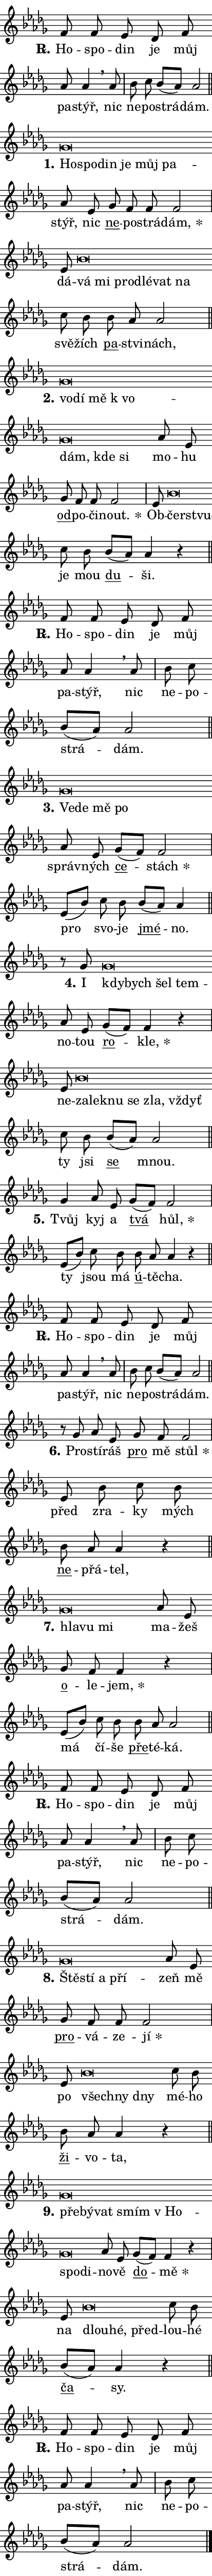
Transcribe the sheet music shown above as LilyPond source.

\version "2.22.1"
\header { tagline = "" }
\paper {
  indent = 0\cm
  top-margin = 0\cm
  right-margin = 0\cm
  bottom-margin = 0\cm
  left-margin = 0\cm
  paper-width = 7\cm
  page-breaking = #ly:one-page-breaking
  system-system-spacing.basic-distance = #11
  score-system-spacing.basic-distance = #11
  ragged-last = ##f
}


%% Author: Thomas Morley
%% https://lists.gnu.org/archive/html/lilypond-user/2020-05/msg00002.html
#(define (line-position grob)
"Returns position of @var[grob} in current system:
   @code{'start}, if at first time-step
   @code{'end}, if at last time-step
   @code{'middle} otherwise
"
  (let* ((col (ly:item-get-column grob))
         (ln (ly:grob-object col 'left-neighbor))
         (rn (ly:grob-object col 'right-neighbor))
         (col-to-check-left (if (ly:grob? ln) ln col))
         (col-to-check-right (if (ly:grob? rn) rn col))
         (break-dir-left
           (and
             (ly:grob-property col-to-check-left 'non-musical #f)
             (ly:item-break-dir col-to-check-left)))
         (break-dir-right
           (and
             (ly:grob-property col-to-check-right 'non-musical #f)
             (ly:item-break-dir col-to-check-right))))
        (cond ((eqv? 1 break-dir-left) 'start)
              ((eqv? -1 break-dir-right) 'end)
              (else 'middle))))

#(define (tranparent-at-line-position vctor)
  (lambda (grob)
  "Relying on @code{line-position} select the relevant enry from @var{vctor}.
Used to determine transparency,"
    (case (line-position grob)
      ((end) (not (vector-ref vctor 0)))
      ((middle) (not (vector-ref vctor 1)))
      ((start) (not (vector-ref vctor 2))))))

noteHeadBreakVisibility =
#(define-music-function (break-visibility)(vector?)
"Makes @code{NoteHead}s transparent relying on @var{break-visibility}"
#{
  \override NoteHead.transparent =
    #(tranparent-at-line-position break-visibility)
#})

#(define delete-ledgers-for-transparent-note-heads
  (lambda (grob)
    "Reads whether a @code{NoteHead} is transparent.
If so this @code{NoteHead} is removed from @code{'note-heads} from
@var{grob}, which is supposed to be @code{LedgerLineSpanner}.
As a result ledgers are not printed for this @code{NoteHead}"
    (let* ((nhds-array (ly:grob-object grob 'note-heads))
           (nhds-list
             (if (ly:grob-array? nhds-array)
                 (ly:grob-array->list nhds-array)
                 '()))
           ;; Relies on the transparent-property being done before
           ;; Staff.LedgerLineSpanner.after-line-breaking is executed.
           ;; This is fragile ...
           (to-keep
             (remove
               (lambda (nhd)
                 (ly:grob-property nhd 'transparent #f))
               nhds-list)))
      ;; TODO find a better method to iterate over grob-arrays, similiar
      ;; to filter/remove etc for lists
      ;; For now rebuilt from scratch
      (set! (ly:grob-object grob 'note-heads)  '())
      (for-each
        (lambda (nhd)
          (ly:pointer-group-interface::add-grob grob 'note-heads nhd))
        to-keep))))

hideNotes = {
  \noteHeadBreakVisibility #begin-of-line-visible
}
unHideNotes = {
  \noteHeadBreakVisibility #all-visible
}

% work-around for resetting accidentals
% https://lilypond.org/doc/v2.23/Documentation/notation/displaying-rhythms#unmetered-music
cadenzaMeasure = {
  \cadenzaOff
  \partial 1024 s1024
  \cadenzaOn
}

#(define-markup-command (accent layout props text) (markup?)
  "Underline accented syllable"
  (interpret-markup layout props
    #{\markup \override #'(offset . 4.3) \underline { #text }#}))

responsum = \markup \concat {
  "R" \hspace #-1.05 \path #0.1 #'((moveto 0 0.07) (lineto 0.9 0.8)) \hspace #0.05 "."
}

\layout {
    \context {
        \Staff
        \remove "Time_signature_engraver"
        \override LedgerLineSpanner.after-line-breaking = #delete-ledgers-for-transparent-note-heads
    }
    \context {
        \Voice {
            \override NoteHead.output-attributes = #'((class . "notehead"))
            \override Hairpin.height = #0.55
        }
    }
    \context {
        \Lyrics {
            \override StanzaNumber.output-attributes = #'((class . "stanzanumber"))
            \override LyricSpace.minimum-distance = #0.9
            \override LyricText.font-name = #"TeX Gyre Schola"
            \override LyricText.font-size = 1
            \override StanzaNumber.font-name = #"TeX Gyre Schola Bold"
            \override StanzaNumber.font-size = 1
        }
    }
}

% magnetic-lyrics.ily
%
%   written by
%     Jean Abou Samra <jean@abou-samra.fr>
%     Werner Lemberg <wl@gnu.org>
%
%   adapted by
%     Jiri Hon <jiri.hon@gmail.com>
%
% Version 2022-Apr-15

% https://www.mail-archive.com/lilypond-user@gnu.org/msg149350.html

#(define (Left_hyphen_pointer_engraver context)
   "Collect syllable-hyphen-syllable occurrences in lyrics and store
them in properties.  This engraver only looks to the left.  For
example, if the lyrics input is @code{foo -- bar}, it does the
following.

@itemize @bullet
@item
Set the @code{text} property of the @code{LyricHyphen} grob between
@q{foo} and @q{bar} to @code{foo}.

@item
Set the @code{left-hyphen} property of the @code{LyricText} grob with
text @q{foo} to the @code{LyricHyphen} grob between @q{foo} and
@q{bar}.
@end itemize

Use this auxiliary engraver in combination with the
@code{lyric-@/text::@/apply-@/magnetic-@/offset!} hook."
   (let ((hyphen #f)
         (text #f))
     (make-engraver
      (acknowledgers
       ((lyric-syllable-interface engraver grob source-engraver)
        (set! text grob)))
      (end-acknowledgers
       ((lyric-hyphen-interface engraver grob source-engraver)
        ;(when (not (grob::has-interface grob 'lyric-space-interface))
          (set! hyphen grob)));)
      ((stop-translation-timestep engraver)
       (when (and text hyphen)
         (ly:grob-set-object! text 'left-hyphen hyphen))
       (set! text #f)
       (set! hyphen #f)))))

#(define (lyric-text::apply-magnetic-offset! grob)
   "If the space between two syllables is less than the value in
property @code{LyricText@/.details@/.squash-threshold}, move the right
syllable to the left so that it gets concatenated with the left
syllable.

Use this function as a hook for
@code{LyricText@/.after-@/line-@/breaking} if the
@code{Left_@/hyphen_@/pointer_@/engraver} is active."
   (let ((hyphen (ly:grob-object grob 'left-hyphen #f)))
     (when hyphen
       (let ((left-text (ly:spanner-bound hyphen LEFT)))
         (when (grob::has-interface left-text 'lyric-syllable-interface)
           (let* ((common (ly:grob-common-refpoint grob left-text X))
                  (this-x-ext (ly:grob-extent grob common X))
                  (left-x-ext
                   (begin
                     ;; Trigger magnetism for left-text.
                     (ly:grob-property left-text 'after-line-breaking)
                     (ly:grob-extent left-text common X)))
                  ;; `delta` is the gap width between two syllables.
                  (delta (- (interval-start this-x-ext)
                            (interval-end left-x-ext)))
                  (details (ly:grob-property grob 'details))
                  (threshold (assoc-get 'squash-threshold details 0.2)))
             (when (< delta threshold)
               (let* (;; We have to manipulate the input text so that
                      ;; ligatures crossing syllable boundaries are not
                      ;; disabled.  For languages based on the Latin
                      ;; script this is essentially a beautification.
                      ;; However, for non-Western scripts it can be a
                      ;; necessity.
                      (lt (ly:grob-property left-text 'text))
                      (rt (ly:grob-property grob 'text))
                      (is-space (grob::has-interface hyphen 'lyric-space-interface))
                      (space (if is-space " " ""))
                      (space-markup (grob-interpret-markup grob " "))
                      (space-size (interval-length (ly:stencil-extent space-markup X)))
                      (extra-delta (if is-space space-size 0))
                      ;; Append new syllable.
                      (ltrt-space (if (and (string? lt) (string? rt))
                                (string-append lt space rt)
                                (make-concat-markup (list lt space rt))))
                      ;; Right-align `ltrt` to the right side.
                      (ltrt-space-markup (grob-interpret-markup
                               grob
                               (make-translate-markup
                                (cons (interval-length this-x-ext) 0)
                                (make-right-align-markup ltrt-space)))))
                 (begin
                   ;; Don't print `left-text`.
                   (ly:grob-set-property! left-text 'stencil #f)
                   ;; Set text and stencil (which holds all collected
                   ;; syllables so far) and shift it to the left.
                   (ly:grob-set-property! grob 'text ltrt-space)
                   (ly:grob-set-property! grob 'stencil ltrt-space-markup)
                   (ly:grob-translate-axis! grob (- (- delta extra-delta)) X))))))))))


#(define (lyric-hyphen::displace-bounds-first grob)
   ;; Make very sure this callback isn't triggered too early.
   (let ((left (ly:spanner-bound grob LEFT))
         (right (ly:spanner-bound grob RIGHT)))
     (ly:grob-property left 'after-line-breaking)
     (ly:grob-property right 'after-line-breaking)
     (ly:lyric-hyphen::print grob)))

squashThreshold = #0.4

\layout {
  \context {
    \Lyrics
    \consists #Left_hyphen_pointer_engraver
    \override LyricText.after-line-breaking =
      #lyric-text::apply-magnetic-offset!
    \override LyricHyphen.stencil = #lyric-hyphen::displace-bounds-first
    \override LyricText.details.squash-threshold = \squashThreshold
    \override LyricHyphen.minimum-distance = 0
    \override LyricHyphen.minimum-length = \squashThreshold
  }
}

squash = \override LyricText.details.squash-threshold = 9999
unSquash = \override LyricText.details.squash-threshold = \squashThreshold

left = \override LyricText.self-alignment-X = #LEFT
unLeft = \revert LyricText.self-alignment-X

starOffset = #(lambda (grob) 
                (let ((x_offset (ly:self-alignment-interface::aligned-on-x-parent grob)))
                  (if (= x_offset 0) 0 (+ x_offset 1.2))))

star = #(define-music-function (syllable)(string?)
"Append star separator at the end of a syllable"
#{
  \once \override LyricText.X-offset = #starOffset
  \lyricmode { \markup {
    #syllable
    \override #'((font-name . "TeX Gyre Schola Bold")) \hspace #0.2 \lower #0.65 \larger "*"
  } }
#})

starAccent = #(define-music-function (syllable)(string?)
"Append star separator at the end of a syllable and make accent"
#{
  \once \override LyricText.X-offset = #starOffset
  \lyricmode { \markup {
    \accent #syllable
    \override #'((font-name . "TeX Gyre Schola Bold")) \hspace #0.2 \lower #0.65 \larger "*"
  } }
#})

breath = #(define-music-function (syllable)(string?)
"Append breathing indicator at the end of a syllable"
#{
  \lyricmode { \markup { #syllable "+" } }
#})

optionalBreath = #(define-music-function (syllable)(string?)
"Append optional breathing indicator at the end of a syllable"
#{
  \lyricmode { \markup { #syllable "(+)" } }
#})


\score {
    <<
        \new Voice = "melody" { \cadenzaOn \key des \major \relative { f'8 f es \bar "" des f \bar "" as as4 \breathe as8 \cadenzaMeasure \bar "|" bes c \bar "" bes[( as)] as2 \cadenzaMeasure \bar "||" \break }
\relative { ges'\breve*1/16 \hideNotes \breve*1/16 \bar "" \breve*1/16 \bar "" \breve*1/16 \bar "" \breve*1/16 \breve*1/16 \bar "" \unHideNotes as8 es \bar "" ges f f f2 \cadenzaMeasure \bar "|" es8 bes'\breve*1/16 \hideNotes \breve*1/16 \bar "" \breve*1/16 \bar "" \breve*1/16 \bar "" \breve*1/16 \breve*1/16 \bar "" \unHideNotes c8 bes \bar "" bes as as2 \cadenzaMeasure \bar "||" \break }
\relative { ges'\breve*1/16 \hideNotes \breve*1/16 \bar "" \breve*1/16 \bar "" \breve*1/16 \bar "" \breve*1/16 \bar "" \breve*1/16 \breve*1/16 \bar "" \unHideNotes as8 es \bar "" ges f f f2 \cadenzaMeasure \bar "|" es8 bes'\breve*1/16 \hideNotes \breve*1/16 \bar "" \unHideNotes c8 bes \bar "" bes[( as)] as4 r \cadenzaMeasure \bar "||" \break }
\relative { f'8 f es \bar "" des f \bar "" as as4 \breathe as8 \cadenzaMeasure \bar "|" bes c \bar "" bes[( as)] as2 \cadenzaMeasure \bar "||" \break }
\relative { ges'\breve*1/16 \hideNotes \breve*1/16 \bar "" \breve*1/16 \breve*1/16 \bar "" \unHideNotes as8 es \bar "" ges[( f)] f2 \cadenzaMeasure \bar "|" es8[( bes')] c8 bes \bar "" bes[( as)] as4 \cadenzaMeasure \bar "||" \break }
\relative { r8 ges' ges\breve*1/16 \hideNotes \breve*1/16 \bar "" \breve*1/16 \breve*1/16 \bar "" \unHideNotes as8 es \bar "" ges[( f)] f4 r \cadenzaMeasure \bar "|" es8 bes'\breve*1/16 \hideNotes \breve*1/16 \bar "" \breve*1/16 \bar "" \breve*1/16 \bar "" \breve*1/16 \breve*1/16 \bar "" \unHideNotes c8 bes \bar "" bes[( as)] as2 \cadenzaMeasure \bar "||" \break }
\relative { ges'4 as8 es \bar "" ges[( f)] f2 \cadenzaMeasure \bar "|" es8[( bes')] c8 bes \bar "" bes as as4 r \cadenzaMeasure \bar "||" \break }
\relative { f'8 f es \bar "" des f \bar "" as as4 \breathe as8 \cadenzaMeasure \bar "|" bes c \bar "" bes[( as)] as2 \cadenzaMeasure \bar "||" \break }
\relative { r8 ges' as8 es \bar "" ges f f2 \cadenzaMeasure \bar "|" es8 bes' c8 bes \bar "" bes as as4 r \cadenzaMeasure \bar "||" \break }
\relative { ges'\breve*1/16 \hideNotes \breve*1/16 \breve*1/16 \bar "" \unHideNotes as8 es \bar "" ges f f4 r \cadenzaMeasure \bar "|" es8[( bes')] c8 bes \bar "" bes as as2 \cadenzaMeasure \bar "||" \break }
\relative { f'8 f es \bar "" des f \bar "" as as4 \breathe as8 \cadenzaMeasure \bar "|" bes c \bar "" bes[( as)] as2 \cadenzaMeasure \bar "||" \break }
\relative { ges'\breve*1/16 \hideNotes \breve*1/16 \bar "" \breve*1/16 \breve*1/16 \bar "" \unHideNotes as8 es \bar "" ges f f f2 \cadenzaMeasure \bar "|" es8 bes'\breve*1/16 \hideNotes \breve*1/16 \breve*1/16 \bar "" \unHideNotes c8 bes \bar "" bes as as4 r \cadenzaMeasure \bar "||" \break }
\relative { ges'\breve*1/16 \hideNotes \breve*1/16 \bar "" \breve*1/16 \bar "" \breve*1/16 \bar "" \breve*1/16 \bar "" \breve*1/16 \breve*1/16 \bar "" \unHideNotes as8 es \bar "" ges[( f)] f4 r \cadenzaMeasure \bar "|" es8 bes'\breve*1/16 \hideNotes \breve*1/16 \breve*1/16 \bar "" \unHideNotes c8 bes \bar "" bes[( as)] as4 r \cadenzaMeasure \bar "||" \break }
\relative { f'8 f es \bar "" des f \bar "" as as4 \breathe as8 \cadenzaMeasure \bar "|" bes c \bar "" bes[( as)] as2 \cadenzaMeasure \bar "||" \break } \bar "|." }
        \new Lyrics \lyricsto "melody" { \lyricmode { \set stanza = \responsum
Ho -- spo -- din je můj pa -- stýř, nic ne -- po -- strá -- dám.
\set stanza = "1."
\left Ho -- \squash spo -- din je můj pa -- \unLeft \unSquash stýř, nic \markup \accent ne -- po -- strá -- \star dám, dá -- \left vá \squash mi prod -- lé -- vat na \unLeft \unSquash svě -- žích \markup \accent pa -- stvi -- nách,
\set stanza = "2."
\left vo -- \squash dí mě "k vo" -- dám, kde si \unLeft \unSquash mo -- hu \markup \accent od -- po -- či -- \star nout. Ob -- \left čer -- \squash stvu -- \unLeft \unSquash je mou \markup \accent du -- ši.
\set stanza = \responsum
Ho -- spo -- din je můj pa -- stýř, nic ne -- po -- strá -- dám.
\set stanza = "3."
\left Ve -- \squash de mě po \unLeft \unSquash správ -- ných \markup \accent ce -- \star stách pro svo -- je \markup \accent jmé -- no.
\set stanza = "4."
I \left kdy -- \squash bych šel tem -- \unLeft \unSquash no -- tou \markup \accent ro -- \star kle, ne -- \left za -- \squash lek -- nu se zla, vždyť \unLeft \unSquash ty jsi \markup \accent se mnou.
\set stanza = "5."
Tvůj kyj a \markup \accent tvá \star hůl, ty jsou má \markup \accent ú -- tě -- cha.
\set stanza = \responsum
Ho -- spo -- din je můj pa -- stýř, nic ne -- po -- strá -- dám.
\set stanza = "6."
Pro -- stí -- ráš \markup \accent pro mě \star stůl před zra -- ky mých \markup \accent ne -- přá -- tel,
\set stanza = "7."
\left hla -- \squash vu mi \unLeft \unSquash ma -- žeš \markup \accent o -- le -- \star jem, má čí -- še \markup \accent pře -- té -- ká.
\set stanza = \responsum
Ho -- spo -- din je můj pa -- stýř, nic ne -- po -- strá -- dám.
\set stanza = "8."
\left Ště -- \squash stí a pří -- \unLeft \unSquash zeň mě \markup \accent pro -- vá -- ze -- \star jí po \left všech -- \squash ny dny \unLeft \unSquash mé -- ho \markup \accent ži -- vo -- ta,
\set stanza = "9."
\left pře -- \squash bý -- vat smím "v Ho" -- spo -- di -- \unLeft \unSquash no -- vě \markup \accent do -- \star mě na \left dlou -- \squash hé, před -- \unLeft \unSquash lou -- hé \markup \accent ča -- sy.
\set stanza = \responsum
Ho -- spo -- din je můj pa -- stýř, nic ne -- po -- strá -- dám. } }
    >>
    \layout {}
}
